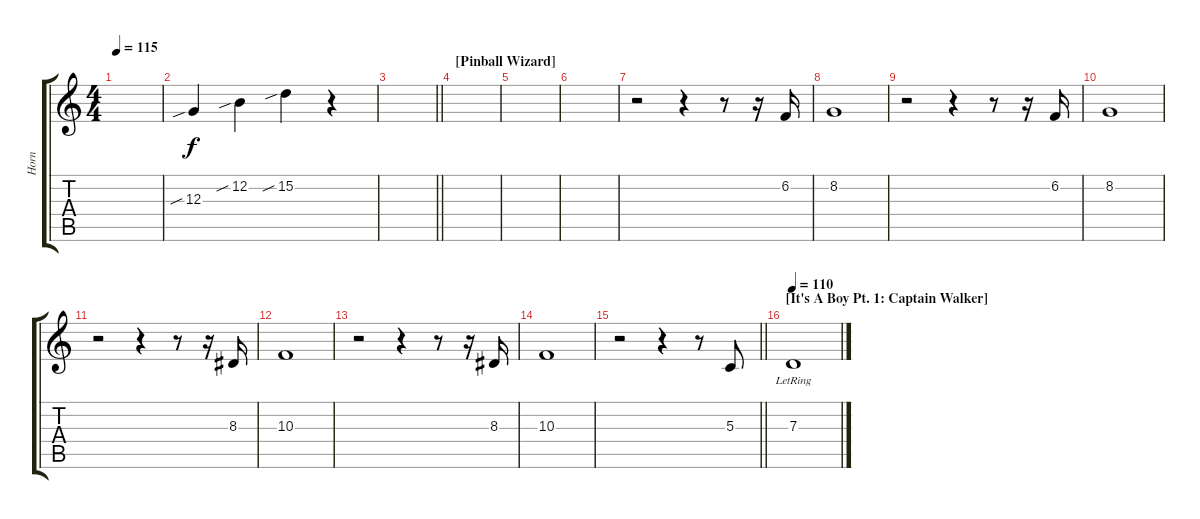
\track ("Horn" "Horn") {instrument frenchhorn}
\staff {score tabs}
\tuning (E4 B3 G3 D3 A2 E2) {hide}
\ts (4 4)
\tempo 115
\clef g2
\ks c
|
12.3{sib}.4 12.2{sib}.4 15.2{sib}.4 r.4 |
\barLineRight lightlight
|
\section ("" "[Pinball Wizard]")
|
|
|
r.2 r.4 r.8 r.16 6.2.16 |
8.2.1 |
r.2 r.4 r.8 r.16 6.2.16 |
8.2.1 |
r.2 r.4 r.8 r.16 8.3.16 |
10.3.1 |
r.2 r.4 r.8 r.16 8.3.16 |
10.3.1 |
\barLineRight lightlight
r.2 r.4 r.8 5.3.8 |
\section ("" "[It's A Boy Pt. 1: Captain Walker]")
\tempo 110
7.3{lr}.1
